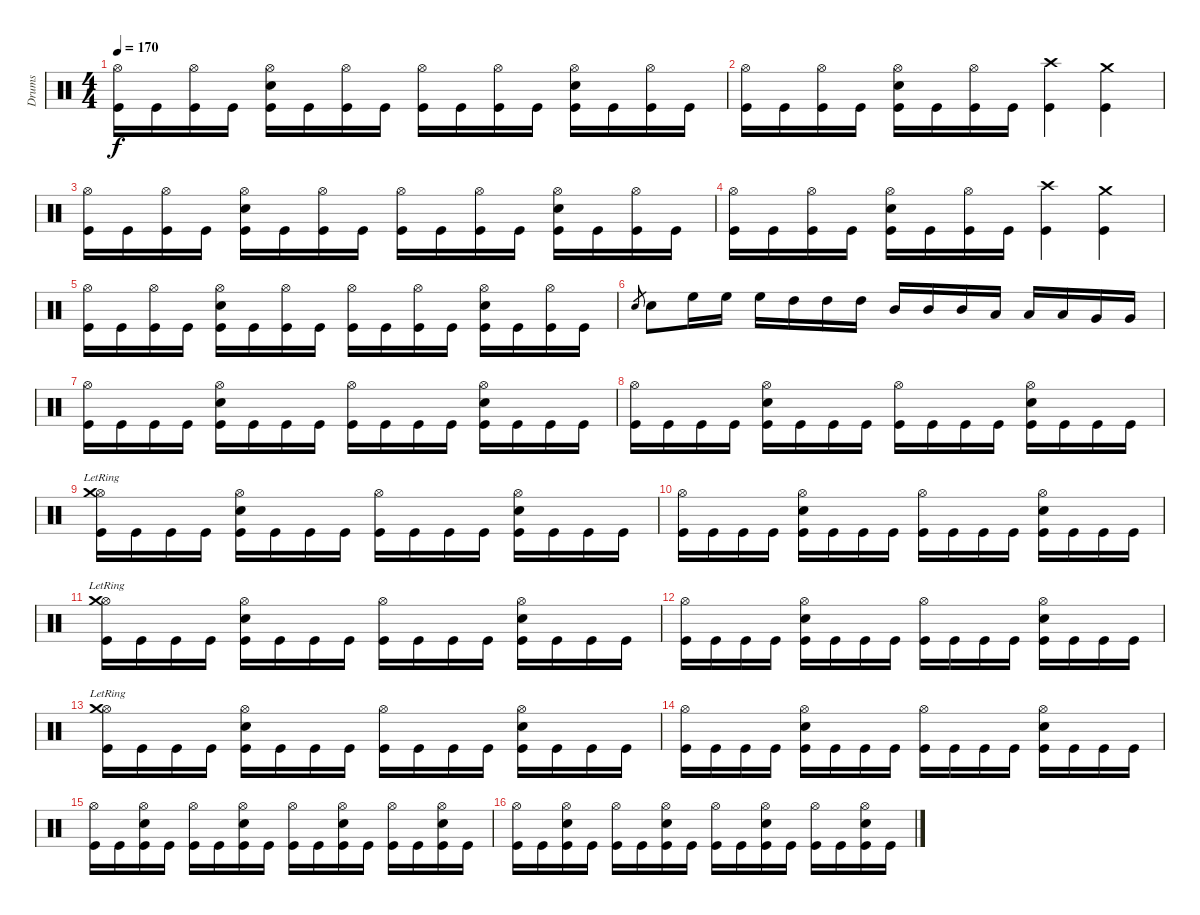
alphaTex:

\track ("Drums" "Drums") {instrument percussion}
\staff {score}
\articulation defaults
\ts (4 4)
\tempo 170
\clef neutral
\ks c
("Hi-Hat (open)" "Kick (hit)").16{dy f} "Kick (hit)".16 ("Hi-Hat (open)" "Kick (hit)").16 "Kick (hit)".16 ("Hi-Hat (open)" "Snare (hit) 2" "Kick (hit)").16 "Kick (hit)".16 ("Hi-Hat (open)" "Kick (hit)").16 "Kick (hit)".16 ("Hi-Hat (open)" "Kick (hit)").16 "Kick (hit)".16 ("Hi-Hat (open)" "Kick (hit)").16 "Kick (hit)".16 ("Hi-Hat (open)" "Snare (hit) 2" "Kick (hit)").16 "Kick (hit)".16 ("Hi-Hat (open)" "Kick (hit)").16 "Kick (hit)".16 |
("Hi-Hat (open)" "Kick (hit)").16 "Kick (hit)".16 ("Hi-Hat (open)" "Kick (hit)").16 "Kick (hit)".16 ("Hi-Hat (open)" "Snare (hit) 2" "Kick (hit)").16 "Kick (hit)".16 ("Hi-Hat (open)" "Kick (hit)").16 "Kick (hit)".16 ("Crash high (hit)" "Kick (hit)").4 ("Crash medium (hit)" "Kick (hit)").4 |
("Hi-Hat (open)" "Kick (hit)").16 "Kick (hit)".16 ("Hi-Hat (open)" "Kick (hit)").16 "Kick (hit)".16 ("Hi-Hat (open)" "Snare (hit) 2" "Kick (hit)").16 "Kick (hit)".16 ("Hi-Hat (open)" "Kick (hit)").16 "Kick (hit)".16 ("Hi-Hat (open)" "Kick (hit)").16 "Kick (hit)".16 ("Hi-Hat (open)" "Kick (hit)").16 "Kick (hit)".16 ("Hi-Hat (open)" "Snare (hit) 2" "Kick (hit)").16 "Kick (hit)".16 ("Hi-Hat (open)" "Kick (hit)").16 "Kick (hit)".16 |
("Hi-Hat (open)" "Kick (hit)").16 "Kick (hit)".16 ("Hi-Hat (open)" "Kick (hit)").16 "Kick (hit)".16 ("Hi-Hat (open)" "Snare (hit) 2" "Kick (hit)").16 "Kick (hit)".16 ("Hi-Hat (open)" "Kick (hit)").16 "Kick (hit)".16 ("Crash high (hit)" "Kick (hit)").4 ("Crash medium (hit)" "Kick (hit)").4 |
("Hi-Hat (open)" "Kick (hit)").16 "Kick (hit)".16 ("Hi-Hat (open)" "Kick (hit)").16 "Kick (hit)".16 ("Hi-Hat (open)" "Snare (hit) 2" "Kick (hit)").16 "Kick (hit)".16 ("Hi-Hat (open)" "Kick (hit)").16 "Kick (hit)".16 ("Hi-Hat (open)" "Kick (hit)").16 "Kick (hit)".16 ("Hi-Hat (open)" "Kick (hit)").16 "Kick (hit)".16 ("Hi-Hat (open)" "Snare (hit) 2" "Kick (hit)").16 "Kick (hit)".16 ("Hi-Hat (open)" "Kick (hit)").16 "Kick (hit)".16 |
"Snare (hit) 2".8{gr} "Snare (hit) 2".8 "High Floor Tom (hit)".16 "High Floor Tom (hit)".16 "High Floor Tom (hit)".16 "High Tom (hit)".16 "High Tom (hit)".16 "High Tom (hit)".16 "Mid Tom (hit)".16 "Mid Tom (hit)".16 "Mid Tom (hit)".16 "Low Tom (hit)".16 "Low Tom (hit)".16 "Low Tom (hit)".16 "Very Low Tom (hit)".16 "Very Low Tom (hit)".16 |
("Hi-Hat (open)" "Kick (hit)").16 "Kick (hit)".16 "Kick (hit)".16 "Kick (hit)".16 ("Hi-Hat (open)" "Snare (hit) 2" "Kick (hit)").16 "Kick (hit)".16 "Kick (hit)".16 "Kick (hit)".16 ("Hi-Hat (open)" "Kick (hit)").16 "Kick (hit)".16 "Kick (hit)".16 "Kick (hit)".16 ("Hi-Hat (open)" "Snare (hit) 2" "Kick (hit)").16 "Kick (hit)".16 "Kick (hit)".16 "Kick (hit)".16 |
("Hi-Hat (open)" "Kick (hit)").16 "Kick (hit)".16 "Kick (hit)".16 "Kick (hit)".16 ("Hi-Hat (open)" "Snare (hit) 2" "Kick (hit)").16 "Kick (hit)".16 "Kick (hit)".16 "Kick (hit)".16 ("Hi-Hat (open)" "Kick (hit)").16 "Kick (hit)".16 "Kick (hit)".16 "Kick (hit)".16 ("Hi-Hat (open)" "Snare (hit) 2" "Kick (hit)").16 "Kick (hit)".16 "Kick (hit)".16 "Kick (hit)".16 |
("Hi-Hat (open)" "Crash medium (hit)"{lr} "Kick (hit)").16 "Kick (hit)".16 "Kick (hit)".16 "Kick (hit)".16 ("Hi-Hat (open)" "Snare (hit) 2" "Kick (hit)").16 "Kick (hit)".16 "Kick (hit)".16 "Kick (hit)".16 ("Hi-Hat (open)" "Kick (hit)").16 "Kick (hit)".16 "Kick (hit)".16 "Kick (hit)".16 ("Hi-Hat (open)" "Snare (hit) 2" "Kick (hit)").16 "Kick (hit)".16 "Kick (hit)".16 "Kick (hit)".16 |
("Hi-Hat (open)" "Kick (hit)").16 "Kick (hit)".16 "Kick (hit)".16 "Kick (hit)".16 ("Hi-Hat (open)" "Snare (hit) 2" "Kick (hit)").16 "Kick (hit)".16 "Kick (hit)".16 "Kick (hit)".16 ("Hi-Hat (open)" "Kick (hit)").16 "Kick (hit)".16 "Kick (hit)".16 "Kick (hit)".16 ("Hi-Hat (open)" "Snare (hit) 2" "Kick (hit)").16 "Kick (hit)".16 "Kick (hit)".16 "Kick (hit)".16 |
("Hi-Hat (open)" "Crash medium (hit)"{lr} "Kick (hit)").16 "Kick (hit)".16 "Kick (hit)".16 "Kick (hit)".16 ("Hi-Hat (open)" "Snare (hit) 2" "Kick (hit)").16 "Kick (hit)".16 "Kick (hit)".16 "Kick (hit)".16 ("Hi-Hat (open)" "Kick (hit)").16 "Kick (hit)".16 "Kick (hit)".16 "Kick (hit)".16 ("Hi-Hat (open)" "Snare (hit) 2" "Kick (hit)").16 "Kick (hit)".16 "Kick (hit)".16 "Kick (hit)".16 |
("Hi-Hat (open)" "Kick (hit)").16 "Kick (hit)".16 "Kick (hit)".16 "Kick (hit)".16 ("Hi-Hat (open)" "Snare (hit) 2" "Kick (hit)").16 "Kick (hit)".16 "Kick (hit)".16 "Kick (hit)".16 ("Hi-Hat (open)" "Kick (hit)").16 "Kick (hit)".16 "Kick (hit)".16 "Kick (hit)".16 ("Hi-Hat (open)" "Snare (hit) 2" "Kick (hit)").16 "Kick (hit)".16 "Kick (hit)".16 "Kick (hit)".16 |
("Hi-Hat (open)" "Crash medium (hit)"{lr} "Kick (hit)").16 "Kick (hit)".16 "Kick (hit)".16 "Kick (hit)".16 ("Hi-Hat (open)" "Snare (hit) 2" "Kick (hit)").16 "Kick (hit)".16 "Kick (hit)".16 "Kick (hit)".16 ("Hi-Hat (open)" "Kick (hit)").16 "Kick (hit)".16 "Kick (hit)".16 "Kick (hit)".16 ("Hi-Hat (open)" "Snare (hit) 2" "Kick (hit)").16 "Kick (hit)".16 "Kick (hit)".16 "Kick (hit)".16 |
("Hi-Hat (open)" "Kick (hit)").16 "Kick (hit)".16 "Kick (hit)".16 "Kick (hit)".16 ("Hi-Hat (open)" "Snare (hit) 2" "Kick (hit)").16 "Kick (hit)".16 "Kick (hit)".16 "Kick (hit)".16 ("Hi-Hat (open)" "Kick (hit)").16 "Kick (hit)".16 "Kick (hit)".16 "Kick (hit)".16 ("Hi-Hat (open)" "Snare (hit) 2" "Kick (hit)").16 "Kick (hit)".16 "Kick (hit)".16 "Kick (hit)".16 |
("Hi-Hat (open)" "Kick (hit)").16 "Kick (hit)".16 ("Hi-Hat (open)" "Snare (hit) 2" "Kick (hit)").16 "Kick (hit)".16 ("Hi-Hat (open)" "Kick (hit)").16 "Kick (hit)".16 ("Hi-Hat (open)" "Snare (hit) 2" "Kick (hit)").16 "Kick (hit)".16 ("Hi-Hat (open)" "Kick (hit)").16 "Kick (hit)".16 ("Hi-Hat (open)" "Snare (hit) 2" "Kick (hit)").16 "Kick (hit)".16 ("Hi-Hat (open)" "Kick (hit)").16 "Kick (hit)".16 ("Hi-Hat (open)" "Snare (hit) 2" "Kick (hit)").16 "Kick (hit)".16 |
("Hi-Hat (open)" "Kick (hit)").16 "Kick (hit)".16 ("Hi-Hat (open)" "Snare (hit) 2" "Kick (hit)").16 "Kick (hit)".16 ("Hi-Hat (open)" "Kick (hit)").16 "Kick (hit)".16 ("Hi-Hat (open)" "Snare (hit) 2" "Kick (hit)").16 "Kick (hit)".16 ("Hi-Hat (open)" "Kick (hit)").16 "Kick (hit)".16 ("Hi-Hat (open)" "Snare (hit) 2" "Kick (hit)").16 "Kick (hit)".16 ("Hi-Hat (open)" "Kick (hit)").16 "Kick (hit)".16 ("Hi-Hat (open)" "Snare (hit) 2" "Kick (hit)").16 "Kick (hit)".16
